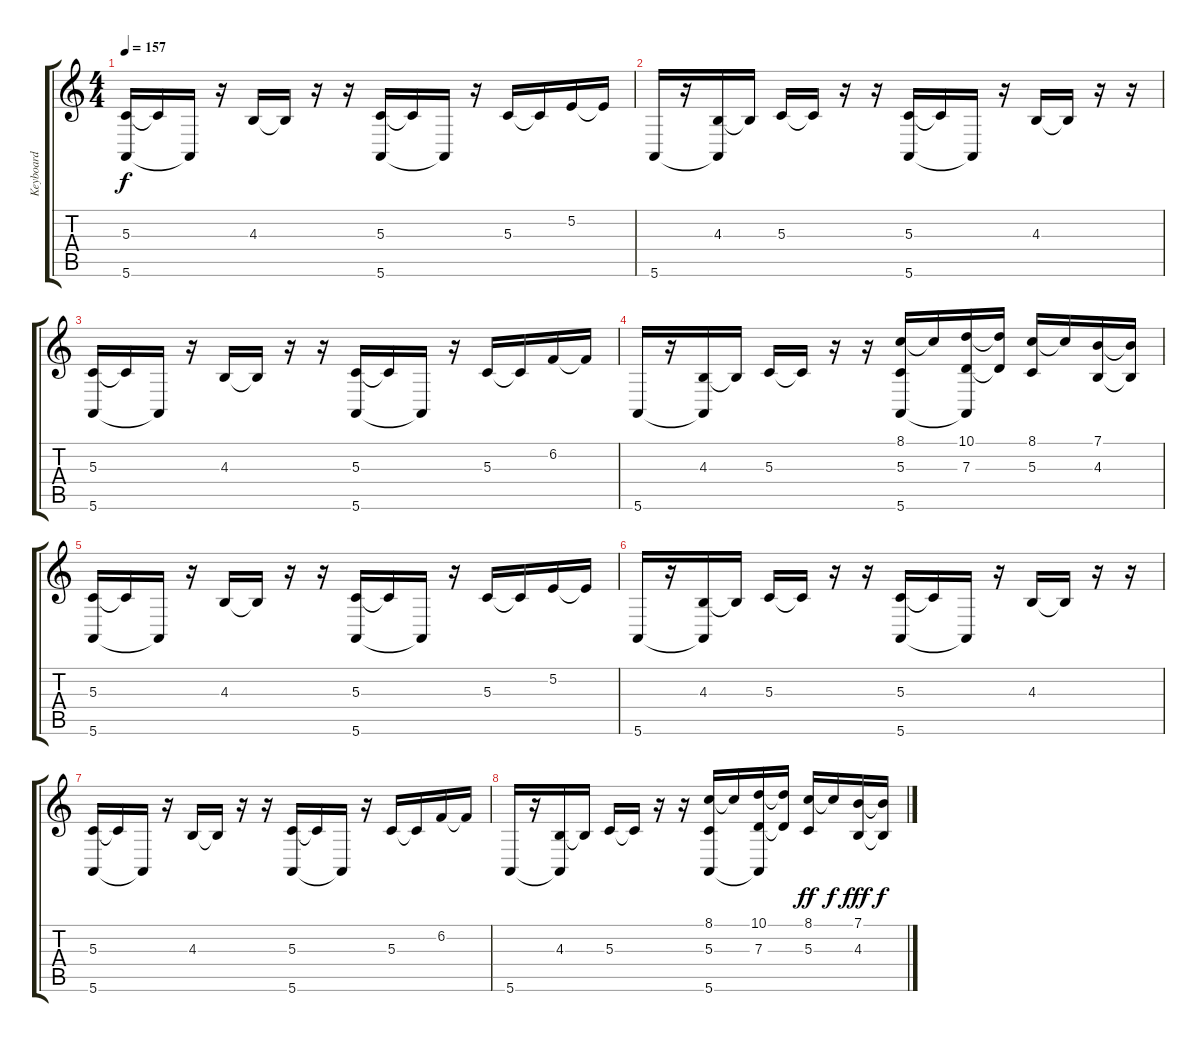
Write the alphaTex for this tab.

\track ("Keyboard" "Keyboard") {instrument tremolostrings}
\staff {score tabs}
\tuning (E4 B3 G3 D3 A2 E2) {hide}
\ts (4 4)
\tempo 157
\clef g2
\ks c
(5.3 5.6).16{dy f volume 12 instrument tremolostrings} 5.3{t}.16 5.6{t}.16 r.16 4.3.16 4.3{t}.16 r.16 r.16 (5.3 5.6).16 5.3{t}.16 5.6{t}.16 r.16 5.3.16 5.3{t}.16 5.2.16 5.2{t}.16 |
5.6.16 r.16 (4.3 5.6{t}).16 4.3{t}.16 5.3.16 5.3{t}.16 r.16 r.16 (5.3 5.6).16 5.3{t}.16 5.6{t}.16 r.16 4.3.16 4.3{t}.16 r.16 r.16 |
(5.3 5.6).16 5.3{t}.16 5.6{t}.16 r.16 4.3.16 4.3{t}.16 r.16 r.16 (5.3 5.6).16 5.3{t}.16 5.6{t}.16 r.16 5.3.16 5.3{t}.16 6.2.16 6.2{t}.16 |
5.6.16 r.16 (4.3 5.6{t}).16 4.3{t}.16 5.3.16 5.3{t}.16 r.16 r.16 (8.1 5.3 5.6).16 8.1{t}.16 (10.1 7.3 5.6{t}).16 (10.1{t} 7.3{t}).16 (8.1 5.3).16 8.1{t}.16 (7.1 4.3).16 (7.1{t} 4.3{t}).16 |
(5.3 5.6).16 5.3{t}.16 5.6{t}.16 r.16 4.3.16 4.3{t}.16 r.16 r.16 (5.3 5.6).16 5.3{t}.16 5.6{t}.16 r.16 5.3.16 5.3{t}.16 5.2.16 5.2{t}.16 |
5.6.16 r.16 (4.3 5.6{t}).16 4.3{t}.16 5.3.16 5.3{t}.16 r.16 r.16 (5.3 5.6).16 5.3{t}.16 5.6{t}.16 r.16 4.3.16 4.3{t}.16 r.16 r.16 |
(5.3 5.6).16 5.3{t}.16 5.6{t}.16 r.16 4.3.16 4.3{t}.16 r.16 r.16 (5.3 5.6).16 5.3{t}.16 5.6{t}.16 r.16 5.3.16 5.3{t}.16 6.2.16 6.2{t}.16 |
5.6.16 r.16 (4.3 5.6{t}).16 4.3{t}.16 5.3.16 5.3{t}.16 r.16 r.16 (8.1 5.3 5.6).16 8.1{t}.16 (10.1 7.3 5.6{t}).16 (10.1{t} 7.3{t}).16 (8.1 5.3).16{dy ff} 8.1{t}.16{dy f} (7.1 4.3).16{dy fff} (7.1{t} 4.3{t}).16{dy f}
